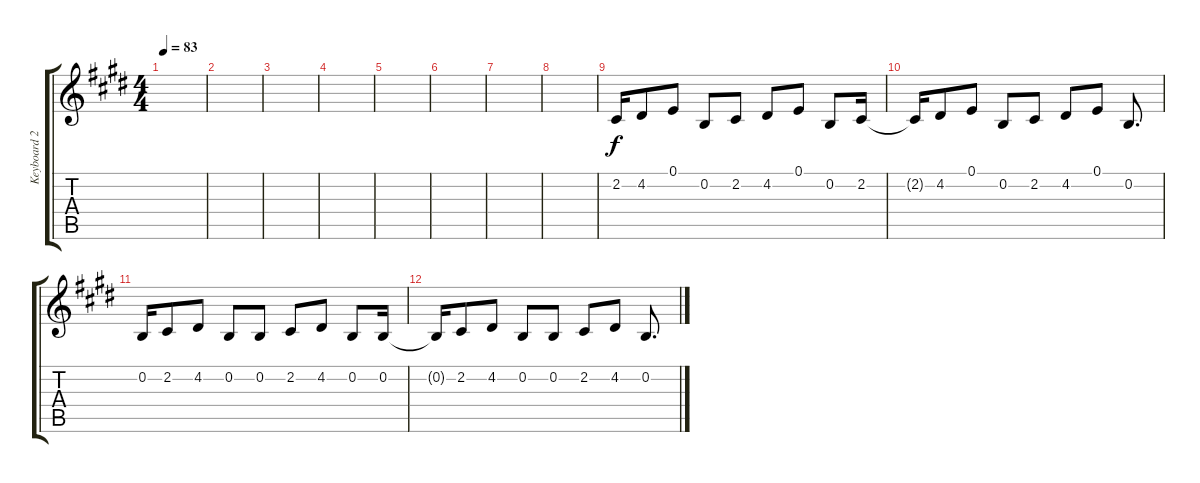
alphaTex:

\track ("Keyboard 2" "Keyboard 2") {instrument honkytonkpiano}
\staff {score tabs}
\tuning (E4 B3 G3 D3 A2 E2) {hide}
\ts (4 4)
\tempo 83
\clef g2
\ks e
|
|
|
|
|
|
|
|
2.2.16 4.2.8 0.1.8 0.2.8 2.2.8 4.2.8 0.1.8 0.2.8 2.2.16 |
2.2{t}.16 4.2.8 0.1.8 0.2.8 2.2.8 4.2.8 0.1.8 0.2.8{d} |
0.2.16 2.2.8 4.2.8 0.2.8 0.2.8 2.2.8 4.2.8 0.2.8 0.2.16 |
0.2{t}.16 2.2.8 4.2.8 0.2.8 0.2.8 2.2.8 4.2.8 0.2.8{d}
